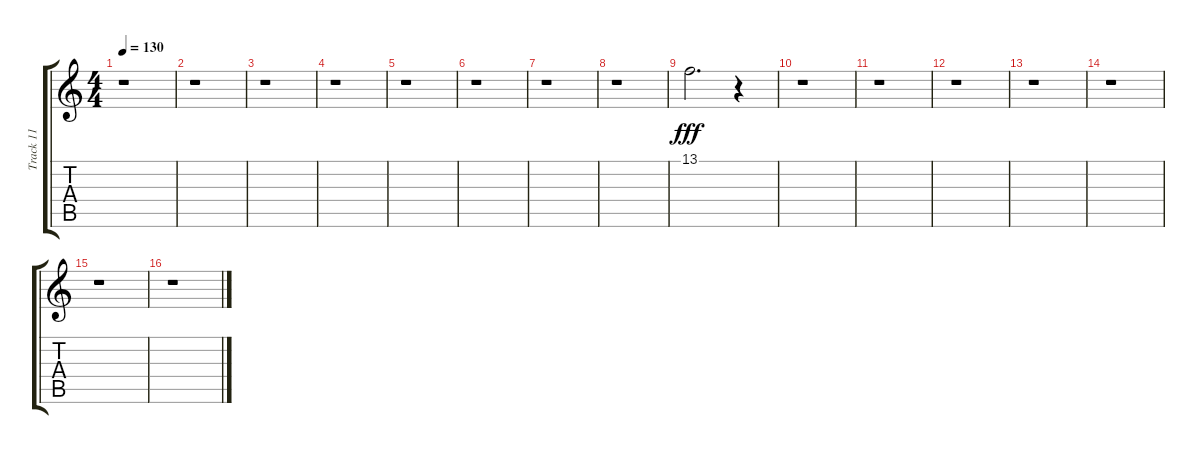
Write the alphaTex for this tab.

\track ("Track 11" "Track 11") {instrument ocarina}
\staff {score tabs}
\tuning (E4 B3 G3 D3 A2 E2) {hide}
\ts (4 4)
\tempo 130
\clef g2
\ks c
r.1{dy fff} |
r.1 |
r.1 |
r.1 |
r.1 |
r.1 |
r.1 |
r.1 |
13.1.2{d} r.4 |
r.1 |
r.1 |
r.1 |
r.1 |
r.1 |
r.1 |
r.1
